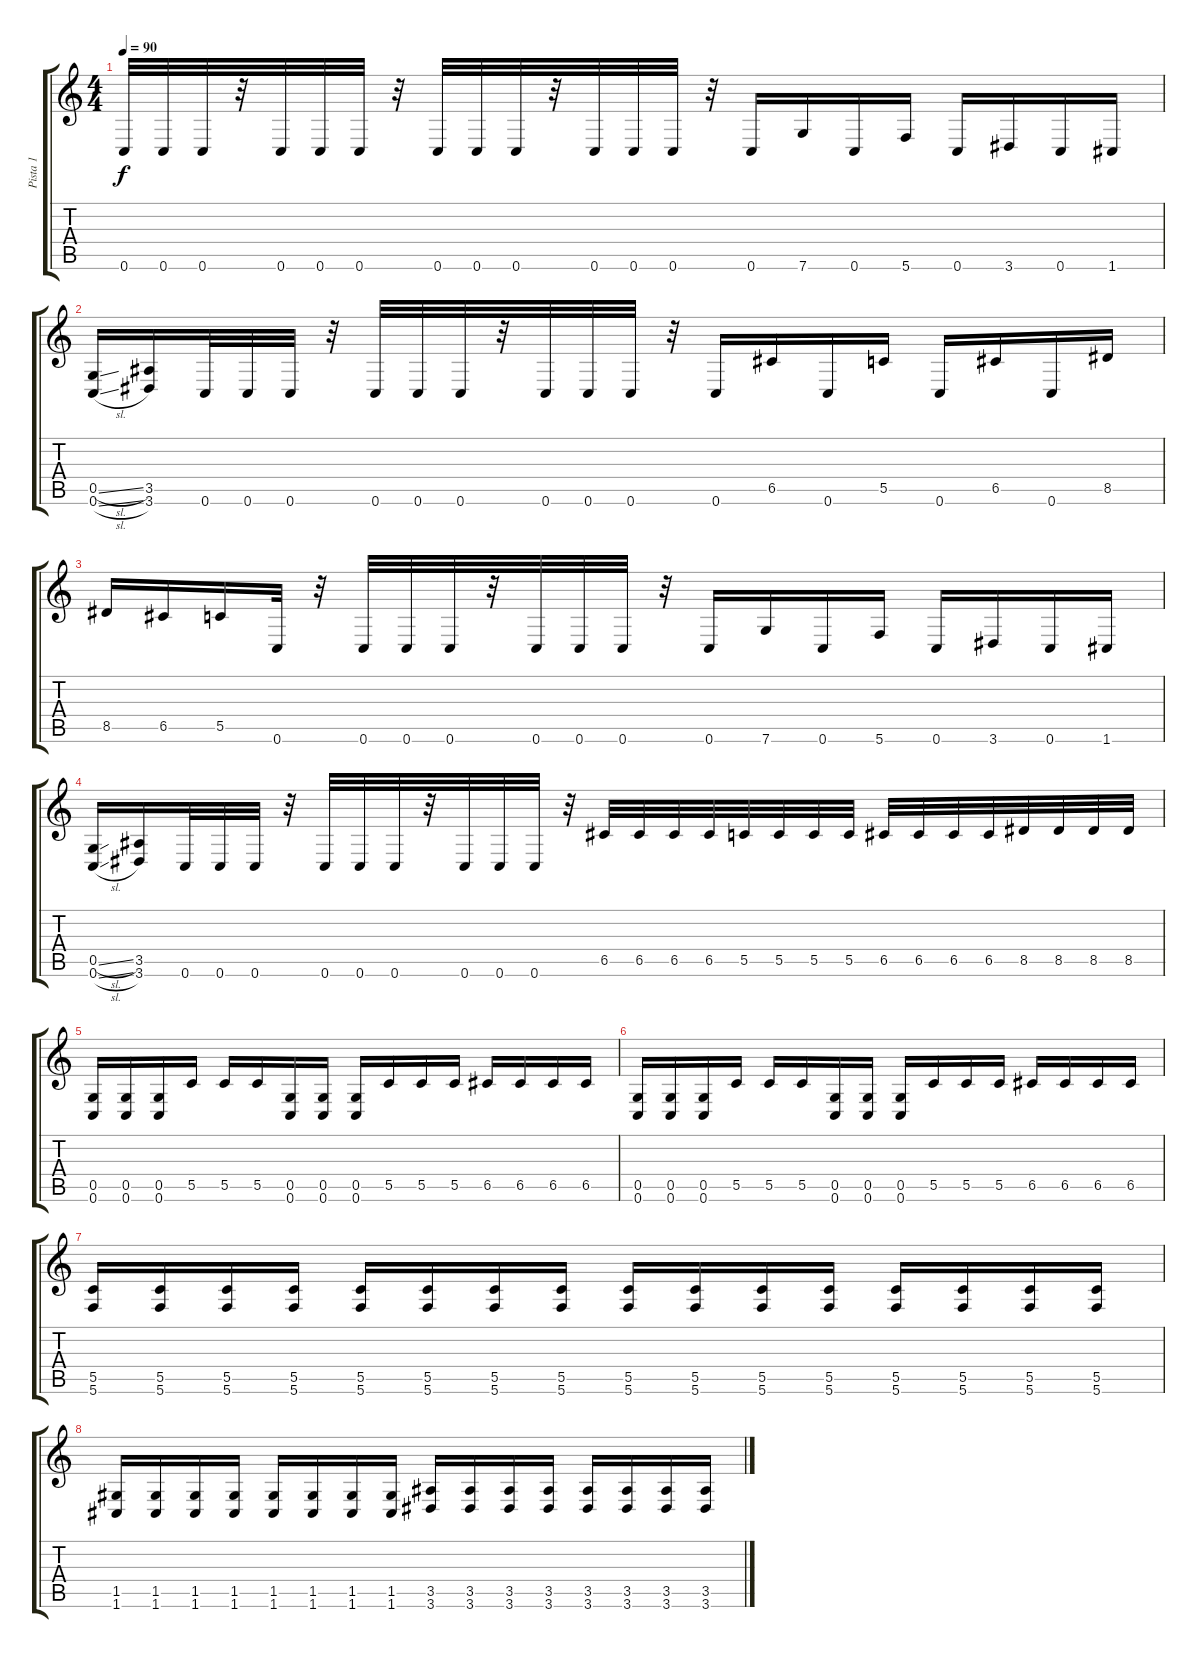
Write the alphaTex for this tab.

\track ("Pista 1" "Pista 1") {instrument overdrivenguitar}
\staff {score tabs}
\tuning (D4 A3 F3 C3 G2 C2) {hide}
\ts (4 4)
\tempo 90
\clef g2
\ks c
0.6.32{dy f} 0.6.32 0.6.32 r.32 0.6.32 0.6.32 0.6.32 r.32 0.6.32 0.6.32 0.6.32 r.32 0.6.32 0.6.32 0.6.32 r.32 0.6.16 7.6.16 0.6.16 5.6.16 0.6.16 3.6.16 0.6.16 1.6.16 |
(0.5{sl} 0.6{sl}).16 (3.5 3.6).16 0.6.32 0.6.32 0.6.32 r.32 0.6.32 0.6.32 0.6.32 r.32 0.6.32 0.6.32 0.6.32 r.32 0.6.16 6.5.16 0.6.16 5.5.16 0.6.16 6.5.16 0.6.16 8.5.16 |
8.5.16 6.5.16 5.5.16 0.6.32 r.32 0.6.32 0.6.32 0.6.32 r.32 0.6.32 0.6.32 0.6.32 r.32 0.6.16 7.6.16 0.6.16 5.6.16 0.6.16 3.6.16 0.6.16 1.6.16 |
(0.5{sl} 0.6{sl}).16 (3.5 3.6).16 0.6.32 0.6.32 0.6.32 r.32 0.6.32 0.6.32 0.6.32 r.32 0.6.32 0.6.32 0.6.32 r.32 6.5.32 6.5.32 6.5.32 6.5.32 5.5.32 5.5.32 5.5.32 5.5.32 6.5.32 6.5.32 6.5.32 6.5.32 8.5.32 8.5.32 8.5.32 8.5.32 |
(0.5 0.6).16 (0.5 0.6).16 (0.5 0.6).16 5.5.16 5.5.16 5.5.16 (0.5 0.6).16 (0.5 0.6).16 (0.5 0.6).16 5.5.16 5.5.16 5.5.16 6.5.16 6.5.16 6.5.16 6.5.16 |
(0.5 0.6).16 (0.5 0.6).16 (0.5 0.6).16 5.5.16 5.5.16 5.5.16 (0.5 0.6).16 (0.5 0.6).16 (0.5 0.6).16 5.5.16 5.5.16 5.5.16 6.5.16 6.5.16 6.5.16 6.5.16 |
(5.5 5.6).16 (5.5 5.6).16 (5.5 5.6).16 (5.5 5.6).16 (5.5 5.6).16 (5.5 5.6).16 (5.5 5.6).16 (5.5 5.6).16 (5.5 5.6).16 (5.5 5.6).16 (5.5 5.6).16 (5.5 5.6).16 (5.5 5.6).16 (5.5 5.6).16 (5.5 5.6).16 (5.5 5.6).16 |
(1.5 1.6).16 (1.5 1.6).16 (1.5 1.6).16 (1.5 1.6).16 (1.5 1.6).16 (1.5 1.6).16 (1.5 1.6).16 (1.5 1.6).16 (3.5 3.6).16 (3.5 3.6).16 (3.5 3.6).16 (3.5 3.6).16 (3.5 3.6).16 (3.5 3.6).16 (3.5 3.6).16 (3.5 3.6).16
